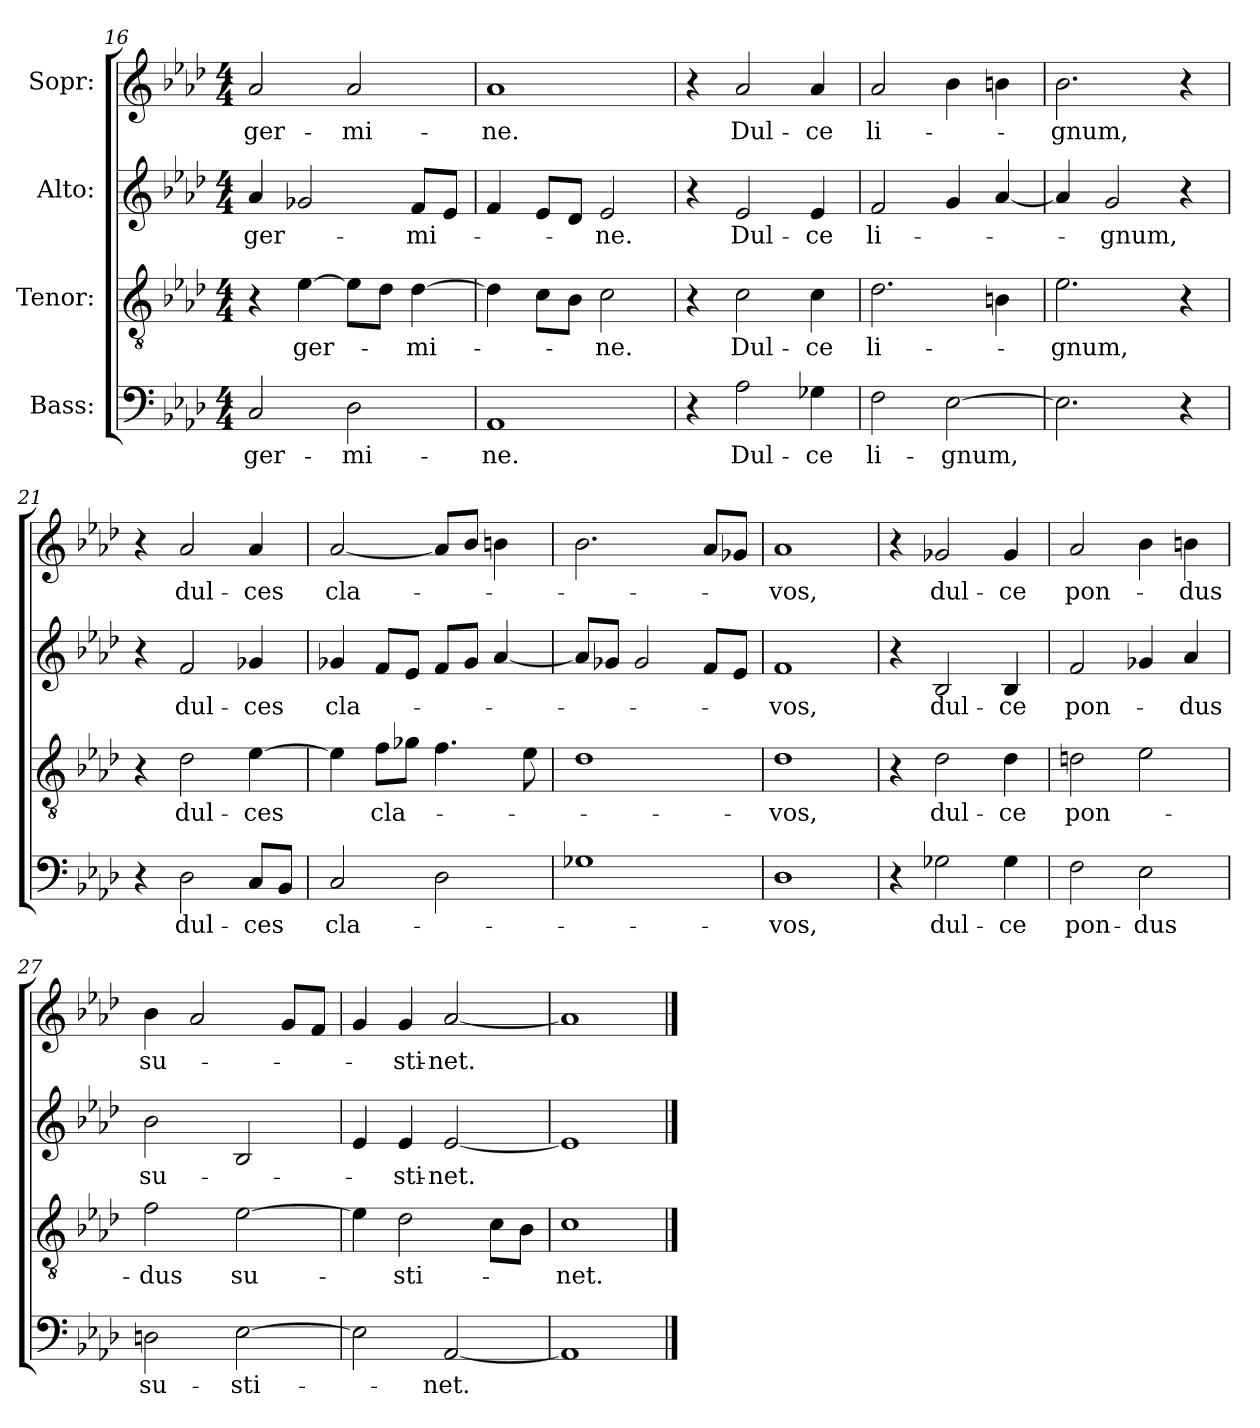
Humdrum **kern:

**kern	**text	**kern	**text	**kern	**text	**kern	**text
*part4	*part4	*part3	*part3	*part2	*part2	*part1	*part1
*staff4	*staff4	*staff3	*staff3	*staff2	*staff2	*staff1	*staff1
*I"Bass:	*	*I"Tenor:	*	*I"Alto:	*	*I"Sopr:	*
*clefF4	*	*clefGv2	*	*clefG2	*	*clefG2	*
*k[b-e-a-d-]	*	*k[b-e-a-d-]	*	*k[b-e-a-d-]	*	*k[b-e-a-d-]	*
*A-:	*	*A-:	*	*A-:	*	*A-:	*
*M4/4	*	*M4/4	*	*M4/4	*	*M4/4	*
=16	=16	=16	=16	=16	=16	=16	=16
2C/	ger-	4r	.	4a-/	ger-	2a-/	ger-
.	.	[4e-\	ger-	2g-X/	.	.	.
2D-\	-mi-	8e-\L]	.	.	.	2a-/	-mi-
.	.	8d-\J	.	.	.	.	.
.	.	[4d-\	-mi-	8f/L	-mi-	.	.
.	.	.	.	8e-/J	.	.	.
=17	=17	=17	=17	=17	=17	=17	=17
1AA-	-ne.	4d-\]	.	4f/	.	1a-	-ne.
.	.	8c\L	.	8e-/L	.	.	.
.	.	8B-\J	.	8d-/J	.	.	.
.	.	2c\	-ne.	2e-/	-ne.	.	.
=18	=18	=18	=18	=18	=18	=18	=18
4r	.	4r	.	4r	.	4r	.
2A-\	Dul-	2c\	Dul-	2e-/	Dul-	2a-/	Dul-
4G-X\	-ce	4c\	-ce	4e-/	-ce	4a-/	-ce
!!LO:LB:g=z
=19	=19	=19	=19	=19	=19	=19	=19
2F\	li-	2.d-\	li-	2f/	li-	2a-/	li-
[2E-\	-gnum,	.	.	4g/	.	4b-\	.
.	.	4Bn\	.	[4a-/	.	4bn\	.
=20	=20	=20	=20	=20	=20	=20	=20
2.E-\]	.	2.e-\	-gnum,	4a-/]	.	2.b-\	-gnum,
.	.	.	.	2g/	-gnum,	.	.
4r	.	4r	.	4r	.	4r	.
=21	=21	=21	=21	=21	=21	=21	=21
4r	.	4r	.	4r	.	4r	.
2D-\	dul-	2d-\	dul-	2f/	dul-	2a-/	dul-
8C/L	-ces	[4e-\	-ces	4g-X/	-ces	4a-/	-ces
8BB-/J	.	.	.	.	.	.	.
=22	=22	=22	=22	=22	=22	=22	=22
2C/	cla-	4e-\]	.	4g-X/	cla-	[2a-/	cla-
.	.	8f\L	cla-	8f/L	.	.	.
.	.	8g-X\J	.	8e-/J	.	.	.
2D-\	.	4.f\	.	8f/L	.	8a-/L]	.
.	.	.	.	8g-/J	.	8b-/J	.
.	.	.	.	[4a-/	.	4bn\	.
.	.	8e-\	.	.	.	.	.
=23	=23	=23	=23	=23	=23	=23	=23
1G-X	.	1d-	.	8a-/L]	.	2.b-\	.
.	.	.	.	8g-X/J	.	.	.
.	.	.	.	2g-/	.	.	.
.	.	.	.	8f/L	.	8a-/L	.
.	.	.	.	8e-/J	.	8g-X/J	.
=24	=24	=24	=24	=24	=24	=24	=24
1D-	-vos,	1d-	-vos,	1f	-vos,	1a-	-vos,
!!LO:LB:g=z
=25	=25	=25	=25	=25	=25	=25	=25
4r	.	4r	.	4r	.	4r	.
2G-X\	dul-	2d-\	dul-	2B-/	dul-	2g-X/	dul-
4G-\	-ce	4d-\	-ce	4B-/	-ce	4g-/	-ce
=26	=26	=26	=26	=26	=26	=26	=26
2F\	pon-	2dn\	pon-	2f/	pon-	2a-/	pon-
2E-\	-dus	2e-\	.	4g-X/	.	4b-\	.
.	.	.	.	4a-/	-dus	4bn\	-dus
=27	=27	=27	=27	=27	=27	=27	=27
2Dn\	su-	2f\	-dus	2b-\	su-	4b-\	su-
.	.	.	.	.	.	2a-/	.
[2E-\	-sti-	[2e-\	su-	2B-/	.	.	.
.	.	.	.	.	.	8g/L	.
.	.	.	.	.	.	8f/J	.
=28	=28	=28	=28	=28	=28	=28	=28
2E-\]	.	4e-\]	.	4e-/	.	4g/	.
.	.	2d-\	-sti-	4e-/	-sti-	4g/	-sti-
[2AA-/	-net.	.	.	[2e-/	-net.	[2a-/	-net.
.	.	8c\L	.	.	.	.	.
.	.	8B-\J	.	.	.	.	.
=29	=29	=29	=29	=29	=29	=29	=29
1AA-]	.	1c	-net.	1e-]	.	1a-]	.
==	==	==	==	==	==	==	==
*-	*-	*-	*-	*-	*-	*-	*-
